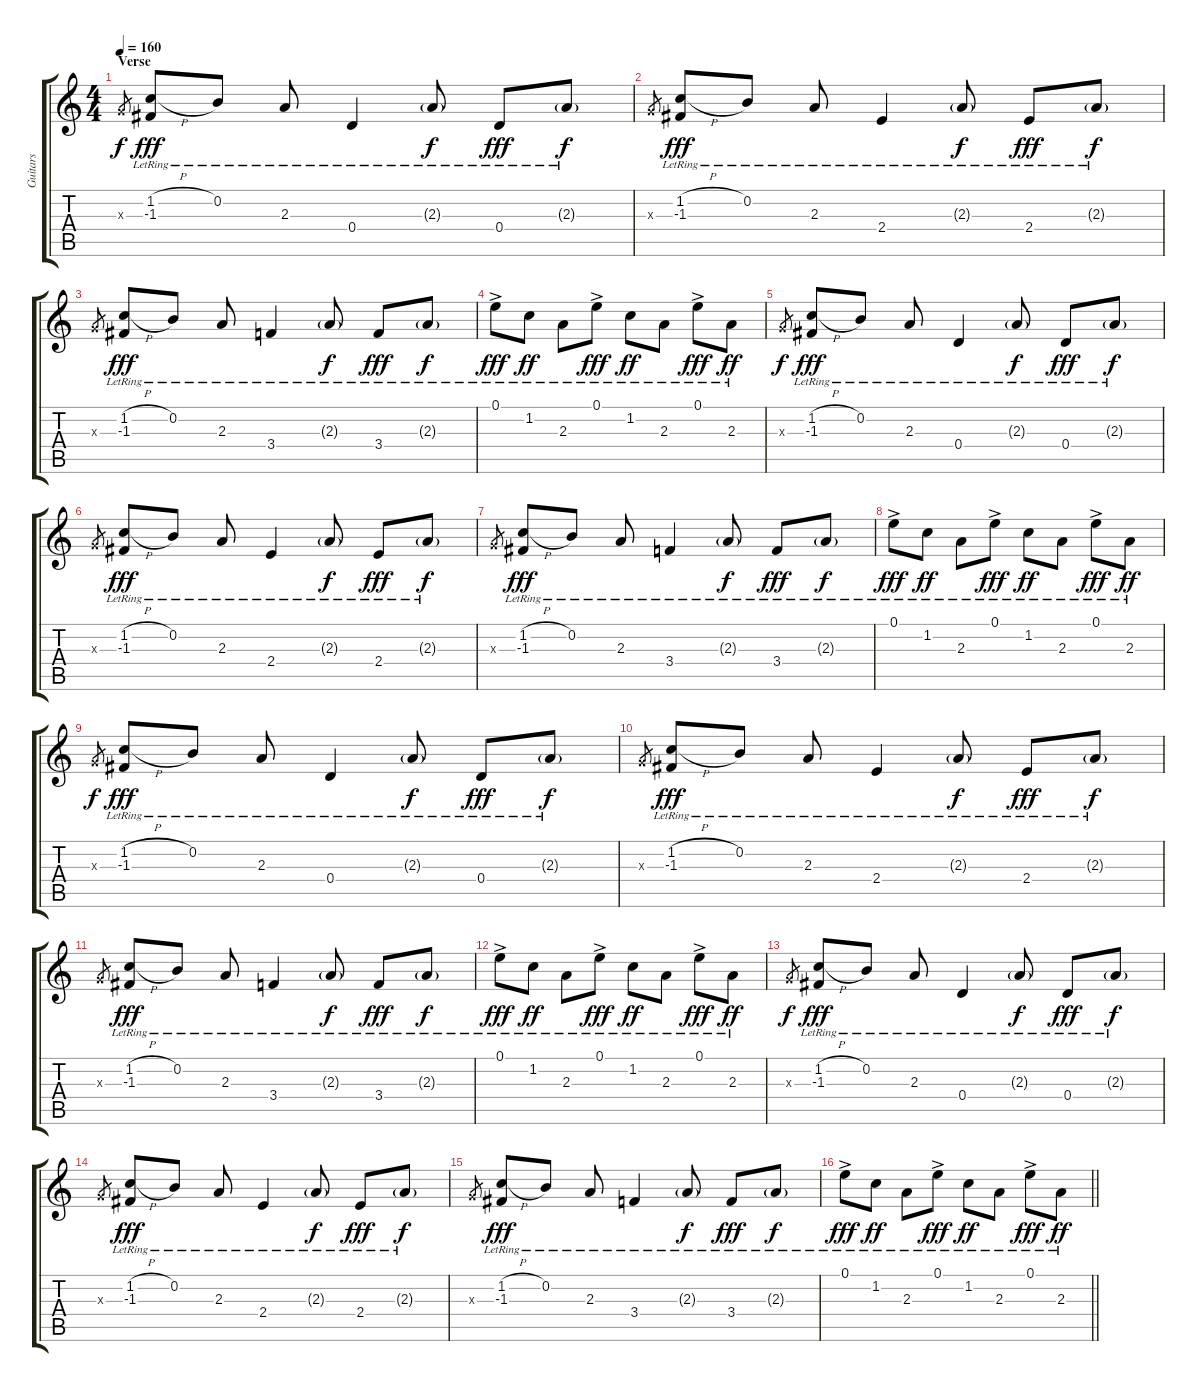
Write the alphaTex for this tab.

\track ("Guitars" "Guitars") {instrument electricguitarjazz}
\staff {score tabs}
\tuning (E4 B3 G3 D3 A2 E2) {hide}
\ts (4 4)
\section ("" "Verse ")
\tempo 160
\clef g2
\ks c
0.3{x}.8{gr dy f} (1.2{h lr} -1.3).8{dy fff} 0.2{lr}.8 2.3{lr}.8 0.4{lr}.4 2.3{g lr}.8{dy f} 0.4{lr}.8{dy fff} 2.3{g lr}.8{dy f} |
0.3{x}.8{gr} (1.2{h lr} -1.3).8{dy fff} 0.2{lr}.8 2.3{lr}.8 2.4{lr}.4 2.3{g lr}.8{dy f} 2.4{lr}.8{dy fff} 2.3{g lr}.8{dy f} |
0.3{x}.8{gr} (1.2{h lr} -1.3).8{dy fff} 0.2{lr}.8 2.3{lr}.8 3.4{lr}.4 2.3{g lr}.8{dy f} 3.4{lr}.8{dy fff} 2.3{g lr}.8{dy f} |
0.1{ac lr}.8{dy fff} 1.2{lr}.8{dy ff} 2.3{lr}.8 0.1{ac lr}.8{dy fff} 1.2{lr}.8{dy ff} 2.3{lr}.8 0.1{ac lr}.8{dy fff} 2.3{lr}.8{dy ff} |
0.3{x}.8{gr dy f} (1.2{h lr} -1.3).8{dy fff} 0.2{lr}.8 2.3{lr}.8 0.4{lr}.4 2.3{g lr}.8{dy f} 0.4{lr}.8{dy fff} 2.3{g lr}.8{dy f} |
0.3{x}.8{gr} (1.2{h lr} -1.3).8{dy fff} 0.2{lr}.8 2.3{lr}.8 2.4{lr}.4 2.3{g lr}.8{dy f} 2.4{lr}.8{dy fff} 2.3{g lr}.8{dy f} |
0.3{x}.8{gr} (1.2{h lr} -1.3).8{dy fff} 0.2{lr}.8 2.3{lr}.8 3.4{lr}.4 2.3{g lr}.8{dy f} 3.4{lr}.8{dy fff} 2.3{g lr}.8{dy f} |
0.1{ac lr}.8{dy fff} 1.2{lr}.8{dy ff} 2.3{lr}.8 0.1{ac lr}.8{dy fff} 1.2{lr}.8{dy ff} 2.3{lr}.8 0.1{ac lr}.8{dy fff} 2.3{lr}.8{dy ff} |
0.3{x}.8{gr dy f} (1.2{h lr} -1.3).8{dy fff} 0.2{lr}.8 2.3{lr}.8 0.4{lr}.4 2.3{g lr}.8{dy f} 0.4{lr}.8{dy fff} 2.3{g lr}.8{dy f} |
0.3{x}.8{gr} (1.2{h lr} -1.3).8{dy fff} 0.2{lr}.8 2.3{lr}.8 2.4{lr}.4 2.3{g lr}.8{dy f} 2.4{lr}.8{dy fff} 2.3{g lr}.8{dy f} |
0.3{x}.8{gr} (1.2{h lr} -1.3).8{dy fff} 0.2{lr}.8 2.3{lr}.8 3.4{lr}.4 2.3{g lr}.8{dy f} 3.4{lr}.8{dy fff} 2.3{g lr}.8{dy f} |
0.1{ac lr}.8{dy fff} 1.2{lr}.8{dy ff} 2.3{lr}.8 0.1{ac lr}.8{dy fff} 1.2{lr}.8{dy ff} 2.3{lr}.8 0.1{ac lr}.8{dy fff} 2.3{lr}.8{dy ff} |
0.3{x}.8{gr dy f} (1.2{h lr} -1.3).8{dy fff} 0.2{lr}.8 2.3{lr}.8 0.4{lr}.4 2.3{g lr}.8{dy f} 0.4{lr}.8{dy fff} 2.3{g lr}.8{dy f} |
0.3{x}.8{gr} (1.2{h lr} -1.3).8{dy fff} 0.2{lr}.8 2.3{lr}.8 2.4{lr}.4 2.3{g lr}.8{dy f} 2.4{lr}.8{dy fff} 2.3{g lr}.8{dy f} |
0.3{x}.8{gr} (1.2{h lr} -1.3).8{dy fff} 0.2{lr}.8 2.3{lr}.8 3.4{lr}.4 2.3{g lr}.8{dy f} 3.4{lr}.8{dy fff} 2.3{g lr}.8{dy f} |
\barLineRight lightlight
0.1{ac lr}.8{dy fff} 1.2{lr}.8{dy ff} 2.3{lr}.8 0.1{ac lr}.8{dy fff} 1.2{lr}.8{dy ff} 2.3{lr}.8 0.1{ac lr}.8{dy fff} 2.3{lr}.8{dy ff}
